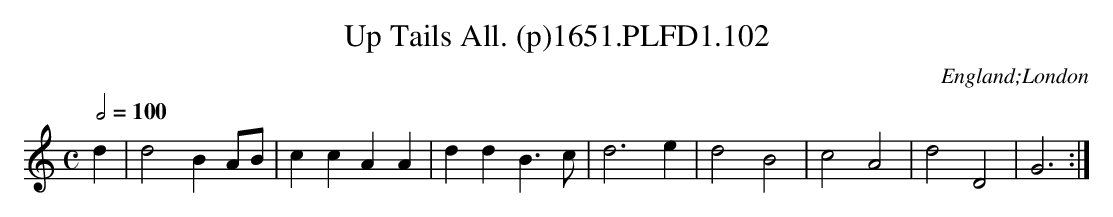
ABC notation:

X:1
T:Up Tails All. (p)1651.PLFD1.102
M:C
L:1/4
Q:1/2=100
O:England;London
K:C
d|d2 B A/B/| c c A A| d d B>c| d3 e| d2 B2|c2 A2|d2 D2|G3:|
